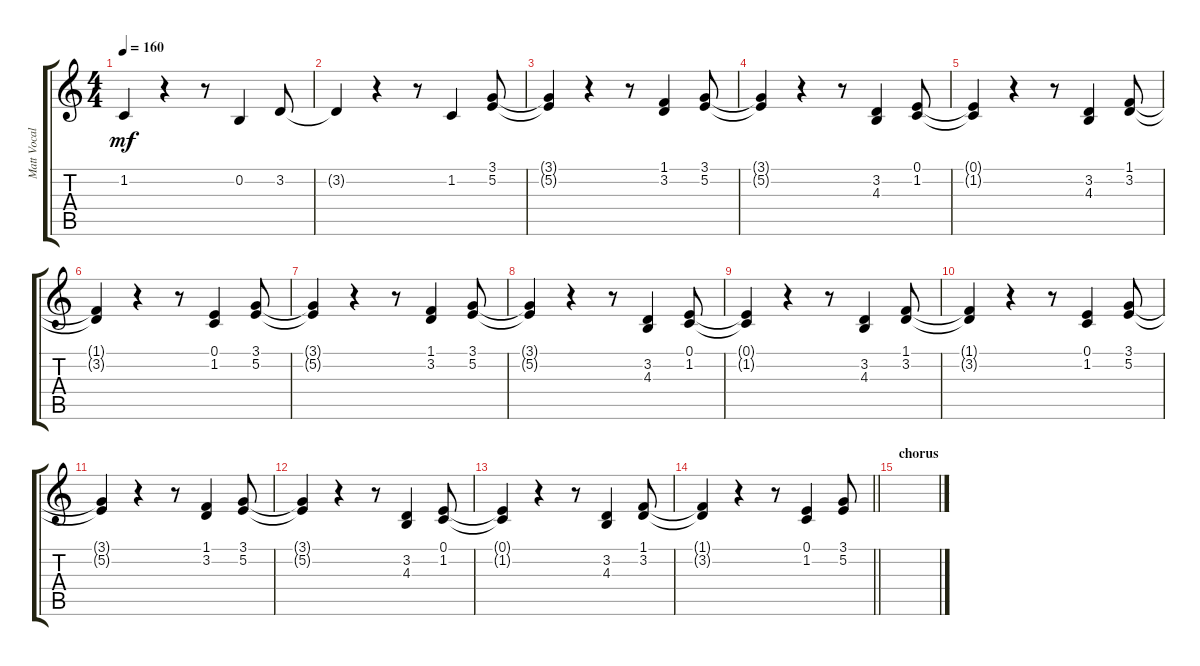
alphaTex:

\track ("Matt Vocals" "Matt Vocal") {instrument oboe}
\staff {score tabs}
\tuning (E4 B3 G3 D3 A2 E2) {hide}
\ts (4 4)
\tempo 160
\clef g2
\ks c
1.2{t}.4{dy mf} r.4 r.8 0.2.4 3.2.8 |
3.2{t}.4 r.4 r.8 1.2.4 (3.1 5.2).8 |
(3.1{t} 5.2{t}).4 r.4 r.8 (1.1 3.2).4 (3.1 5.2).8 |
(3.1{t} 5.2{t}).4 r.4 r.8 (3.2 4.3).4 (0.1 1.2).8 |
(0.1{t} 1.2{t}).4 r.4 r.8 (3.2 4.3).4 (1.1 3.2).8 |
(1.1{t} 3.2{t}).4 r.4 r.8 (0.1 1.2).4 (3.1 5.2).8 |
(3.1{t} 5.2{t}).4 r.4 r.8 (1.1 3.2).4 (3.1 5.2).8 |
(3.1{t} 5.2{t}).4 r.4 r.8 (3.2 4.3).4 (0.1 1.2).8 |
(0.1{t} 1.2{t}).4 r.4 r.8 (3.2 4.3).4 (1.1 3.2).8 |
(1.1{t} 3.2{t}).4 r.4 r.8 (0.1 1.2).4 (3.1 5.2).8 |
(3.1{t} 5.2{t}).4 r.4 r.8 (1.1 3.2).4 (3.1 5.2).8 |
(3.1{t} 5.2{t}).4 r.4 r.8 (3.2 4.3).4 (0.1 1.2).8 |
(0.1{t} 1.2{t}).4 r.4 r.8 (3.2 4.3).4 (1.1 3.2).8 |
\barLineRight lightlight
(1.1{t} 3.2{t}).4 r.4 r.8 (0.1 1.2).4 (3.1 5.2).8 |
\section ("" "chorus")
